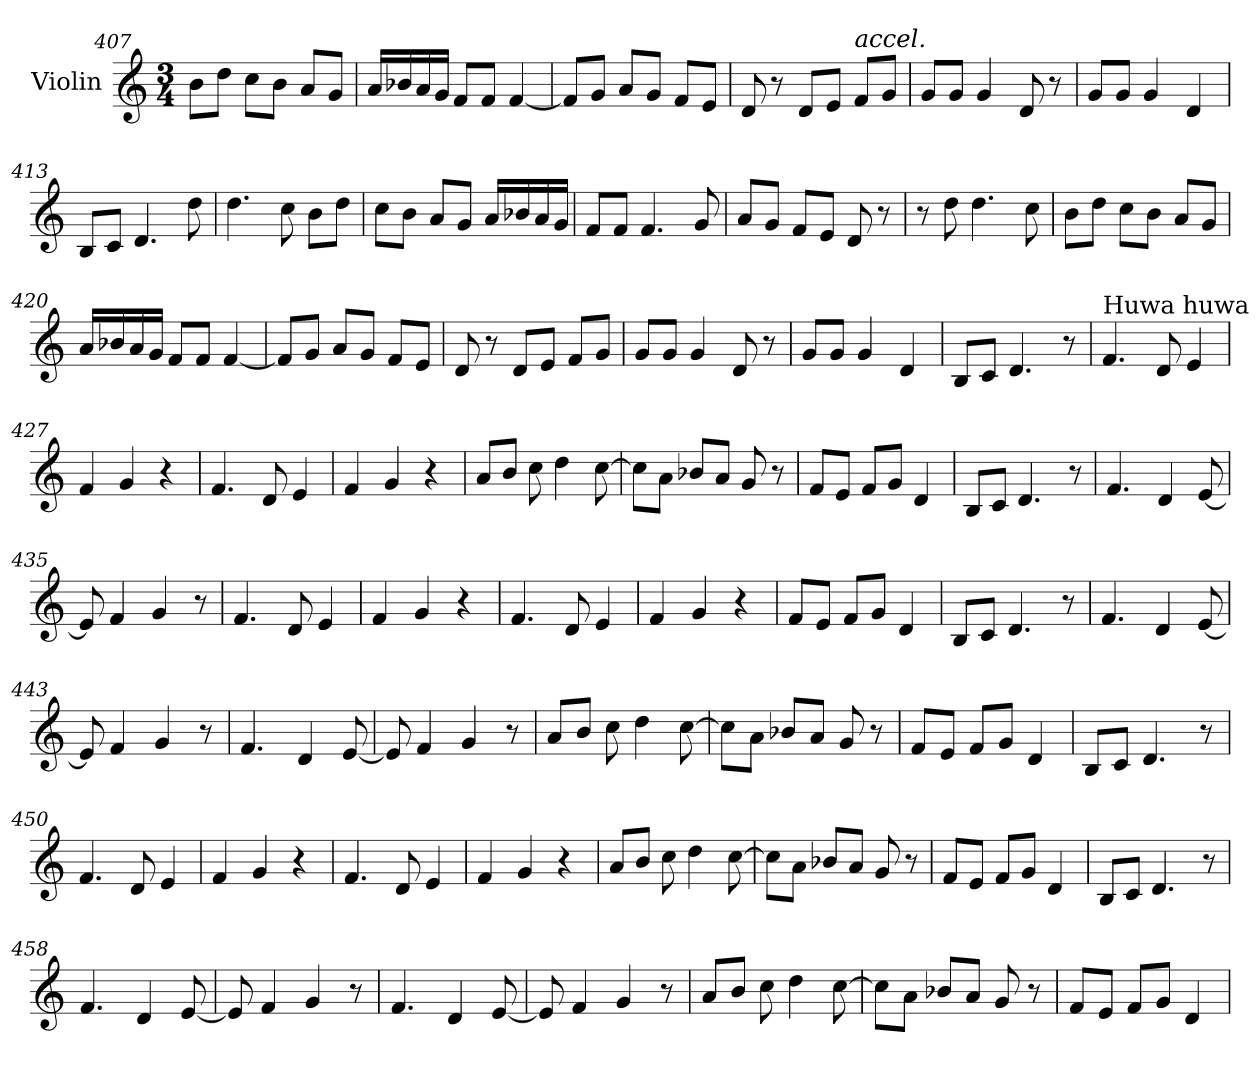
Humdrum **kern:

**kern
*part1
*staff1
*I"Violin
*clefG2
*k[]
*M3/4
=407
8b\L
8dd\J
8cc\L
8b\J
8a/L
8g/J
=408
16a/LL
16b-X/
16a/
16g/JJ
8f/L
8f/J
[4f/
!!LO:LB:g=z
=409
8f/L]
8g/J
8a/L
8g/J
8f/L
8e/J
=410
8d/
8r
8d/L
8e/J
!LO:TX:a:i:t=accel.
8f/L
8g/J
=411
8g/L
8g/J
4g/
8d/
8r
=412
8g/L
8g/J
4g/
4d/
=413
8B/L
8c/J
4.d/
8dd\
=414
4.dd\
8cc\
8b\L
8dd\J
!!LO:LB:g=z
=415
8cc\L
8b\J
8a/L
8g/J
16a/LL
16b-X/
16a/
16g/JJ
=416
8f/L
8f/J
4.f/
8g/
=417
8a/L
8g/J
8f/L
8e/J
8d/
8r
=418
8r
8dd\
4.dd\
8cc\
=419
8b\L
8dd\J
8cc\L
8b\J
8a/L
8g/J
=420
16a/LL
16b-X/
16a/
16g/JJ
8f/L
8f/J
[4f/
!!LO:LB:g=z
=421
8f/L]
8g/J
8a/L
8g/J
8f/L
8e/J
=422
8d/
8r
8d/L
8e/J
8f/L
8g/J
=423
8g/L
8g/J
4g/
8d/
8r
=424
8g/L
8g/J
4g/
4d/
=425
8B/L
8c/J
4.d/
8r
=426
*MM90
!LO:TX:a:t=Huwa huwa
4.f/
8d/
4e/
=427
4f/
4g/
4r
!!LO:LB:g=z
=428
4.f/
8d/
4e/
=429
4f/
4g/
4r
=430
8a/L
8b/J
8cc\
4dd\
[8cc\
=431
8cc\L]
8a\J
8b-X/L
8a/J
8g/
8r
=432
8f/L
8e/J
8f/L
8g/J
4d/
=433
8B/L
8c/J
4.d/
8r
!!LO:LB:g=z
=434
4.f/
4d/
[8e/
=435
8e/]
4f/
4g/
8r
=436
4.f/
8d/
4e/
=437
4f/
4g/
4r
=438
4.f/
8d/
4e/
=439
4f/
4g/
4r
=440
8f/L
8e/J
8f/L
8g/J
4d/
!!LO:LB:g=z
=441
8B/L
8c/J
4.d/
8r
=442
4.f/
4d/
[8e/
=443
8e/]
4f/
4g/
8r
=444
4.f/
4d/
[8e/
=445
8e/]
4f/
4g/
8r
=446
8a/L
8b/J
8cc\
4dd\
[8cc\
!!LO:LB:g=z
=447
8cc\L]
8a\J
8b-X/L
8a/J
8g/
8r
=448
8f/L
8e/J
8f/L
8g/J
4d/
=449
8B/L
8c/J
4.d/
8r
=450
4.f/
8d/
4e/
=451
4f/
4g/
4r
=452
4.f/
8d/
4e/
=453
4f/
4g/
4r
!!LO:PB:g=z
=454
8a/L
8b/J
8cc\
4dd\
[8cc\
=455
8cc\L]
8a\J
8b-X/L
8a/J
8g/
8r
=456
8f/L
8e/J
8f/L
8g/J
4d/
=457
8B/L
8c/J
4.d/
8r
=458
4.f/
4d/
[8e/
=459
8e/]
4f/
4g/
8r
!!LO:LB:g=z
=460
4.f/
4d/
[8e/
=461
8e/]
4f/
4g/
8r
=462
8a/L
8b/J
8cc\
4dd\
[8cc\
=463
8cc\L]
8a\J
8b-X/L
8a/J
8g/
8r
=464
8f/L
8e/J
8f/L
8g/J
4d/
=
*-
